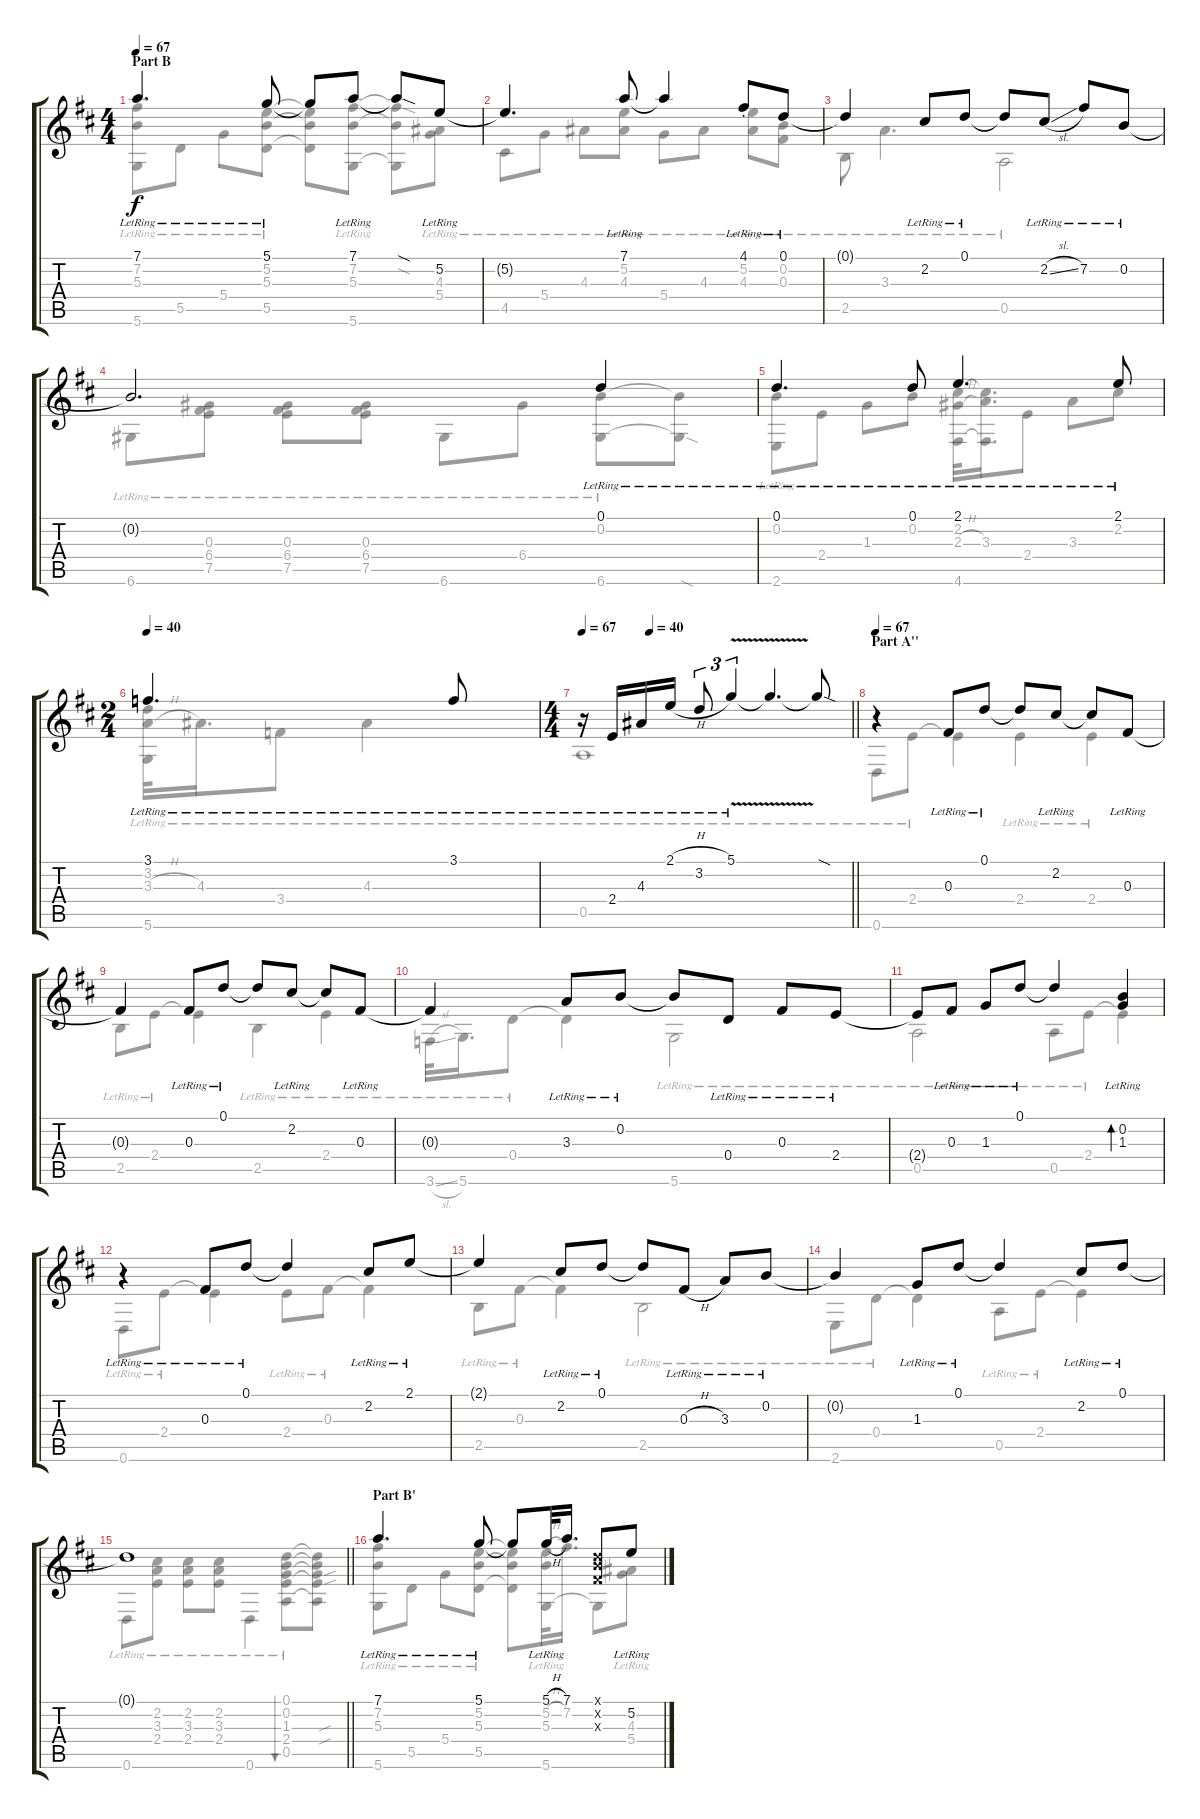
\track "" {instrument acousticguitarsteel}
\staff {score tabs}
\tuning (D4 B3 Gb3 D3 A2 D2) {hide}
\voice
\ts (4 4)
\section ("" "Part B")
\tempo 67
\clef g2
\ks d
7.1{lr}.4{d dy f} 5.1{lr}.8 5.1{t}.8 7.1{lr}.8 7.1{sod t}.8 5.2{lr}.8 |
5.2{t}.4{d} 7.1{lr}.8 7.1{t}.4 4.1{st lr}.8 0.1{lr}.8 |
0.1{t}.4 2.2{lr}.8 0.1{lr}.8 0.1{t}.8 2.2{sl lr}.8 7.2{lr}.8 0.2{lr}.8 |
0.2{t}.2{d} 0.1{lr}.4 |
0.1{lr}.4{d} 0.1{lr}.8 2.1{lr}.4{d} 2.1{lr}.8 |
\ts (2 4)
\tempo 40
3.1{lr}.4{d} 3.1{lr}.8 |
\ts (4 4)
\tempo 67
\tempo (40 0.25)
\barLineRight lightlight
r.16 2.4{lr}.16 4.3{lr}.16 2.1{h lr}.16 3.2{lr}.8{tu (3 2)} 5.1{v lr}.4{tu (3 2)} 5.1{t}.4{d} 5.1{sod t}.8 |
\section ("" "Part A''")
\tempo 67
r.4 0.3{lr}.8 0.1{lr}.8 0.1{t}.8 2.2{lr}.8 2.2{t}.8 0.3{lr}.8 |
0.3{t}.4 0.3{lr}.8 0.1{lr}.8 0.1{t}.8 2.2{lr}.8 2.2{t}.8 0.3{lr}.8 |
0.3{t}.4 3.3{lr}.8 0.2{lr}.8 0.2{t}.8 0.4{lr}.8 0.3{lr}.8 2.4{lr}.8 |
2.4{t}.8 0.3{lr}.8 1.3{lr}.8 0.1{lr}.8 0.1{t}.4 (0.2{lr} 1.3{lr}).4{bd 60} |
r.4 0.3{lr}.8 0.1{lr}.8 0.1{t}.4 2.2{lr}.8 2.1{lr}.8 |
2.1{t}.4 2.2{lr}.8 0.1{lr}.8 0.1{t}.8 0.3{h lr}.8 3.3{lr}.8 0.2{lr}.8 |
0.2{t}.4 1.3{lr}.8 0.1{lr}.8 0.1{t}.4 2.2{lr}.8 0.1{lr}.8 |
\barLineRight lightlight
0.1{t}.1 |
\section ("" "Part B'")
7.1{lr}.4{d} 5.1{lr}.8 5.1{t}.8 5.1{h lr}.32 7.1{lr}.16{d} (0.1{x} 0.2{x} 0.3{x}).8 5.2{lr}.8
\voice
\clef g2
\ottava regular
\simile none
\ks d
(7.2{lr} 5.3{lr} 5.6{lr}).8{dy f} 5.5{lr}.8 5.4{lr}.8 (5.2{lr} 5.3{lr} 5.5{lr}).8 (5.2{t} 5.3{t} 5.5{t}).8 (7.2{lr} 5.3{lr} 5.6{lr}).8 (7.2{sod t} 5.3{t} 5.6{t}).8 (4.3{lr} 5.4{lr}).8 |
4.5{lr}.8 5.4{lr}.8 4.3{lr}.8 (5.2{lr} 4.3{lr}).8 5.4{lr}.8 4.3{lr}.8 (5.2{st lr} 4.3{st lr}).8 (0.2{lr} 0.3{lr}).8 |
2.5{lr}.8 3.3{lr}.4{d} 0.5{lr}.2 |
6.6{lr}.8 (0.3{lr} 6.4{lr} 7.5{lr}).8 (0.3{lr} 6.4{lr} 7.5{lr}).8 (0.3{lr} 6.4{lr} 7.5{lr}).8 6.6{lr}.8 6.4{lr}.8 (0.2{lr} 6.6{lr}).8 (0.2{t} 6.6{sod t}).8 |
(0.2{lr} 2.6{lr}).8 2.4{lr}.8 1.3{lr}.8 0.2{lr}.8 (2.2{lr} 2.3{h lr} 4.6{lr}).32 (2.2{t} 3.3{lr} 4.6{t}).16{d} 2.4{lr}.8 3.3{lr}.8 2.2{st lr}.8 |
(3.2{lr} 3.3{h lr} 5.6{lr}).32 4.3{lr}.16{d} 3.4{lr}.8 4.3{lr}.4 |
\barLineRight lightlight
0.5{lr}.1 |
0.6{lr}.8 2.4{lr}.8 2.4{t}.4 2.4{lr}.4 2.4{lr}.4 |
2.5{lr}.8 2.4{lr}.8 2.4{t}.4 2.5{lr}.4 2.4{lr}.4 |
3.6{sl lr}.32 5.6{lr}.16{d} 0.4{lr}.8 0.4{t}.4 5.6{lr}.2 |
0.5{lr}.2 0.5{lr}.8 2.4{lr}.8 2.4{t}.4 |
0.6{lr}.8 2.4{lr}.8 2.4{t}.4 2.4{lr}.8 0.3{lr}.8 0.3{t}.4 |
2.5{lr}.8 0.3{lr}.8 0.3{t}.4 2.5{lr}.2 |
2.6{lr}.8 0.4{lr}.8 0.4{t}.4 0.5{lr}.8 2.4{lr}.8 2.4{t}.4 |
\barLineRight lightlight
0.6{lr}.8 (2.2{lr} 3.3{lr} 2.4{lr}).8 (2.2{lr} 3.3{lr} 2.4{lr}).8 (2.2{lr} 3.3{lr} 2.4{lr}).8 0.6{lr}.4 (0.1{lr} 0.2{lr} 1.3{lr} 2.4{lr} 0.5{lr}).8{bu 240} (0.1{t} 0.2{t} 1.3{sou t} 2.4{sou t} 0.5{t}).8 |
(7.2{lr} 5.3{lr} 5.6{lr}).8 5.5{lr}.8 5.4{lr}.8 (5.2{lr} 5.3{lr} 5.5{lr}).8 (5.2{t} 5.3{t} 5.5{t}).8 (5.2{h lr} 5.3{lr} 5.6{lr}).32 7.2{lr}.16{d} 5.6{t}.8 (4.3{lr} 5.4{lr}).8
